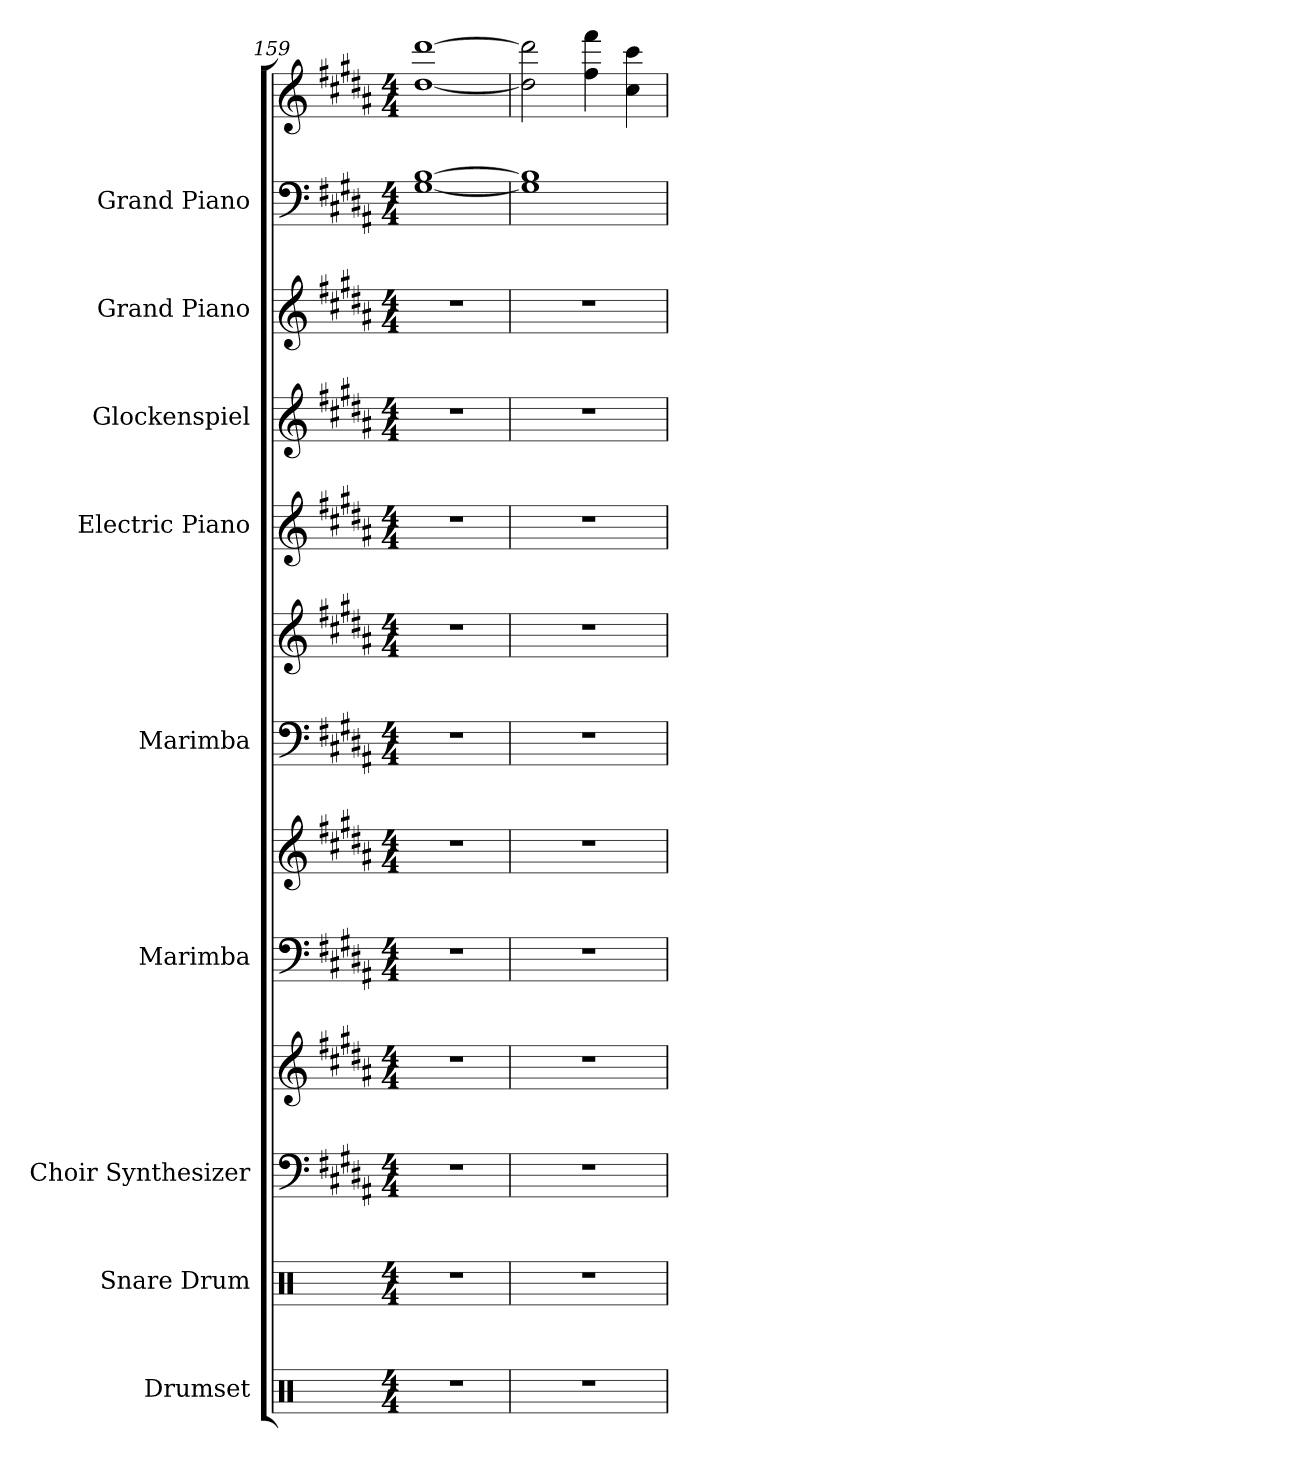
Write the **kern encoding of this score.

**kern	**kern	**kern	**kern	**kern	**kern	**kern	**kern	**kern	**kern	**kern	**kern	**kern
*part9	*part8	*part7	*part7	*part6	*part6	*part5	*part5	*part4	*part3	*part2	*part1	*part1
*staff13	*staff12	*staff11	*staff10	*staff9	*staff8	*staff7	*staff6	*staff5	*staff4	*staff3	*staff2	*staff1
*I"Drumset	*I"Snare Drum	*I"Choir Synthesizer	*	*I"Marimba	*	*I"Marimba	*	*I"Electric Piano	*I"Glockenspiel	*I"Grand Piano	*I"Grand Piano	*
*I'Drs.	*I'Sn. Dr.	*I'Synth.	*	*I'Mrm.	*	*I'Mrm.	*	*I'El. Pno.	*I'Glk.	*I'Pno.	*I'Pno.	*
*clefX	*clefX	*clefF4	*clefG2	*clefF4	*clefG2	*clefF4	*clefG2	*clefG2	*clefG2	*clefG2	*clefF4	*clefG2
*	*	*	*	*	*	*	*	*	*ITrd-14c-24	*	*	*
*k[]	*k[]	*k[f#c#g#d#a#]	*k[f#c#g#d#a#]	*k[f#c#g#d#a#]	*k[f#c#g#d#a#]	*k[f#c#g#d#a#]	*k[f#c#g#d#a#]	*k[f#c#g#d#a#]	*k[f#c#g#d#a#]	*k[f#c#g#d#a#]	*k[f#c#g#d#a#]	*k[f#c#g#d#a#]
*M4/4	*M4/4	*M4/4	*M4/4	*M4/4	*M4/4	*M4/4	*M4/4	*M4/4	*M4/4	*M4/4	*M4/4	*M4/4
=159	=159	=159	=159	=159	=159	=159	=159	=159	=159	=159	=159	=159
1r	1r	1r	1r	1r	1r	1r	1r	1r	1r	1r	[1G# [1B	[1dd# [1ddd#
=160	=160	=160	=160	=160	=160	=160	=160	=160	=160	=160	=160	=160
1r	1r	1r	1r	1r	1r	1r	1r	1r	1r	1r	1G#] 1B]	2dd#\] 2ddd#\]
.	.	.	.	.	.	.	.	.	.	.	.	4ff#\ 4fff#\
.	.	.	.	.	.	.	.	.	.	.	.	4cc#\ 4ccc#\
=	=	=	=	=	=	=	=	=	=	=	=	=
*-	*-	*-	*-	*-	*-	*-	*-	*-	*-	*-	*-	*-
